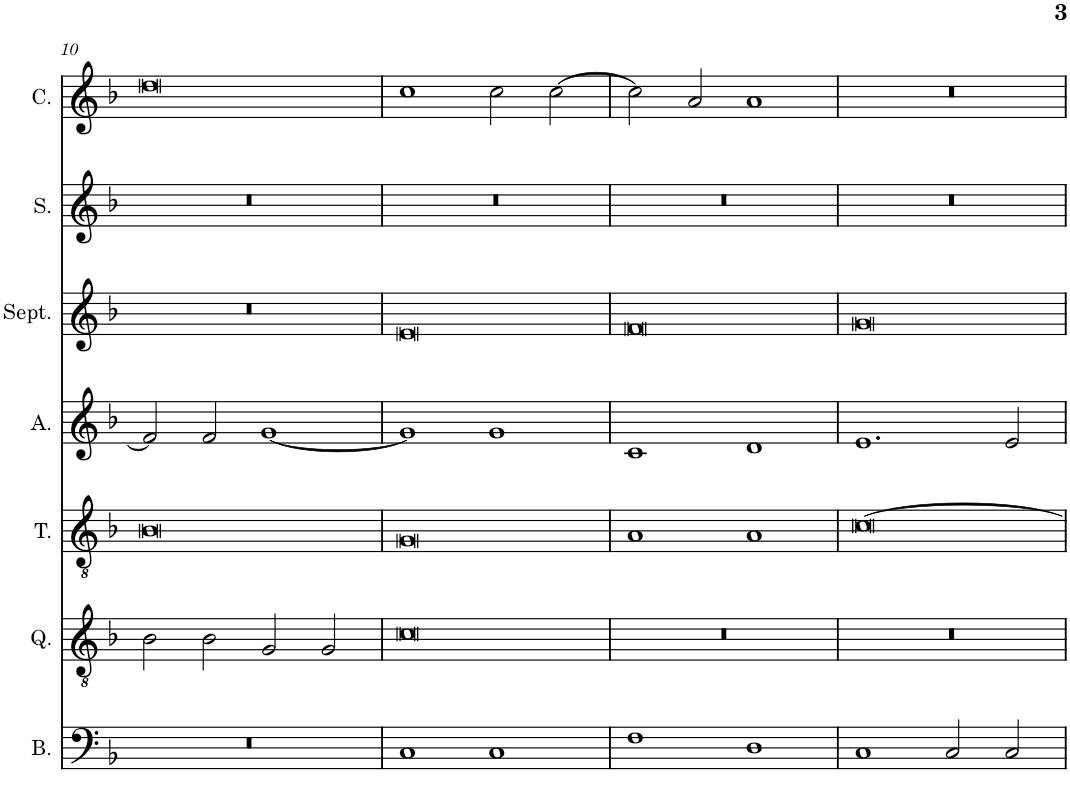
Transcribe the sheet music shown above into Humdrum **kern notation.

**kern	**kern	**kern	**kern	**kern	**kern	**kern
*part7	*part6	*part5	*part4	*part3	*part2	*part1
*staff7	*staff6	*staff5	*staff4	*staff3	*staff2	*staff1
*I"Bassus	*I"Quintus	*I"Tenor	*I"Altus	*I"Septimus	*I"Sextus	*I"Cantus
*I'B.	*I'Q.	*I'T.	*I'A.	*I'Sept.	*I'S.	*I'C.
!!LO:PB:g=z
*clefF4	*clefGv2	*clefGv2	*clefG2	*clefG2	*clefG2	*clefG2
*k[b-]	*k[b-]	*k[b-]	*k[b-]	*k[b-]	*k[b-]	*k[b-]
*F:	*F:	*F:	*F:	*F:	*F:	*F:
*M4/2	*M4/2	*M4/2	*M4/2	*M4/2	*M4/2	*M4/2
=10	=10	=10	=10	=10	=10	=10
0r	2B-\	0B-	2f/]	0r	0r	0dd
.	2B-\	.	2f/	.	.	.
.	2G/	.	[1g	.	.	.
.	2G/	.	.	.	.	.
=11	=11	=11	=11	=11	=11	=11
1C	0c	0G	1g]	0e	0r	1cc
1C	.	.	1g	.	.	2cc\
.	.	.	.	.	.	[2cc\
=12	=12	=12	=12	=12	=12	=12
1F	0r	1A	1c	0f	0r	2cc\]
.	.	.	.	.	.	2a/
1D	.	1A	1d	.	.	1a
=13	=13	=13	=13	=13	=13	=13
1C	0r	[0c	1.e	0g	0r	0r
2C/	.	.	.	.	.	.
2C/	.	.	2e/	.	.	.
=	=	=	=	=	=	=
*-	*-	*-	*-	*-	*-	*-
